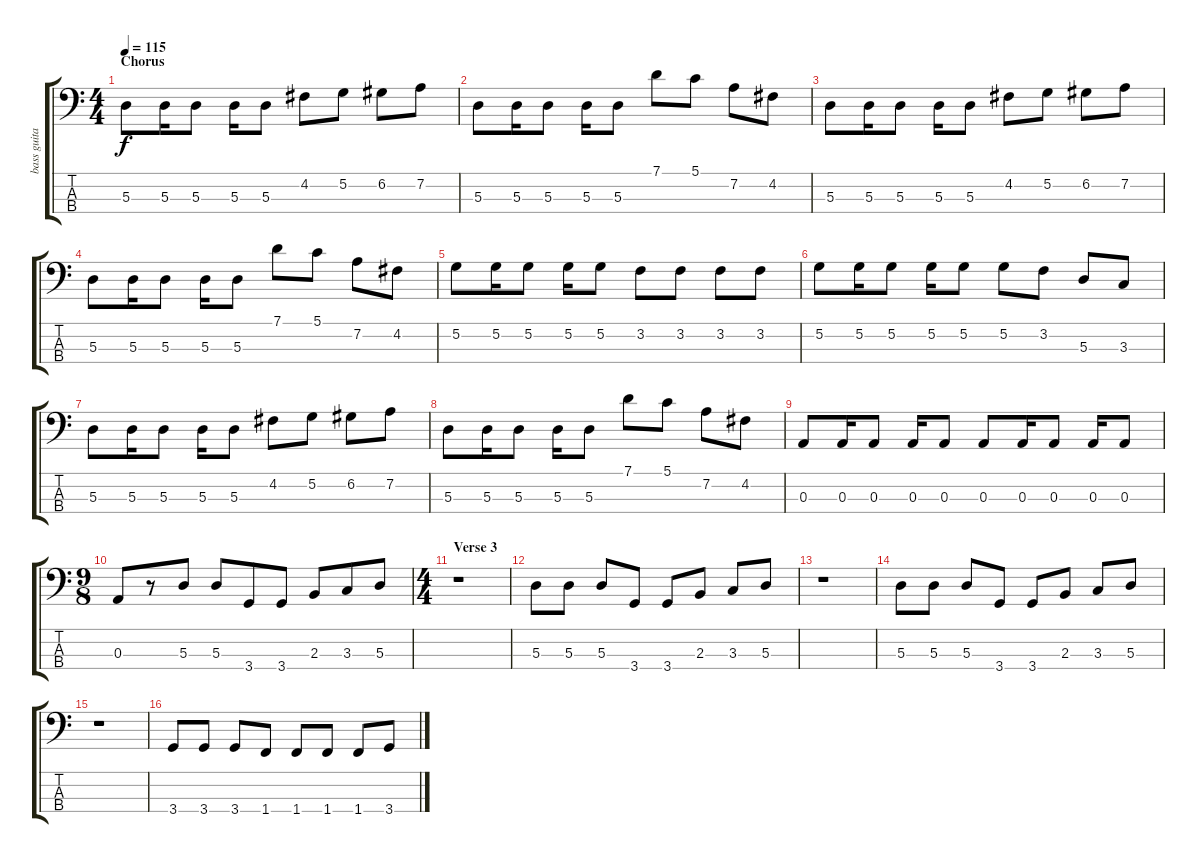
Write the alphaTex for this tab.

\track ("bass guitar - andi" "bass guita") {instrument electricbassfinger}
\staff {score tabs}
\tuning (G2 D2 A1 E1) {hide}
\ts (4 4)
\section ("" "Chorus")
\tempo 115
\clef f4
\ks c
5.3.8{dy f} 5.3.16 5.3.8 5.3.16 5.3.8 4.2.8 5.2.8 6.2.8 7.2.8 |
5.3.8 5.3.16 5.3.8 5.3.16 5.3.8 7.1.8 5.1.8 7.2.8 4.2.8 |
5.3.8 5.3.16 5.3.8 5.3.16 5.3.8 4.2.8 5.2.8 6.2.8 7.2.8 |
5.3.8 5.3.16 5.3.8 5.3.16 5.3.8 7.1.8 5.1.8 7.2.8 4.2.8 |
5.2.8 5.2.16 5.2.8 5.2.16 5.2.8 3.2.8 3.2.8 3.2.8 3.2.8 |
5.2.8 5.2.16 5.2.8 5.2.16 5.2.8 5.2.8 3.2.8 5.3.8 3.3.8 |
5.3.8 5.3.16 5.3.8 5.3.16 5.3.8 4.2.8 5.2.8 6.2.8 7.2.8 |
5.3.8 5.3.16 5.3.8 5.3.16 5.3.8 7.1.8 5.1.8 7.2.8 4.2.8 |
0.3.8 0.3.16 0.3.8 0.3.16 0.3.8 0.3.8 0.3.16 0.3.8 0.3.16 0.3.8 |
\ts (9 8)
0.3.8 r.8 5.3.8 5.3.8 3.4.8 3.4.8 2.3.8 3.3.8 5.3.8 |
\ts (4 4)
\section ("" "Verse 3")
r.1 |
5.3.8 5.3.8 5.3.8 3.4.8 3.4.8 2.3.8 3.3.8 5.3.8 |
r.1 |
5.3.8 5.3.8 5.3.8 3.4.8 3.4.8 2.3.8 3.3.8 5.3.8 |
r.1 |
3.4.8 3.4.8 3.4.8 1.4.8 1.4.8 1.4.8 1.4.8 3.4.8
